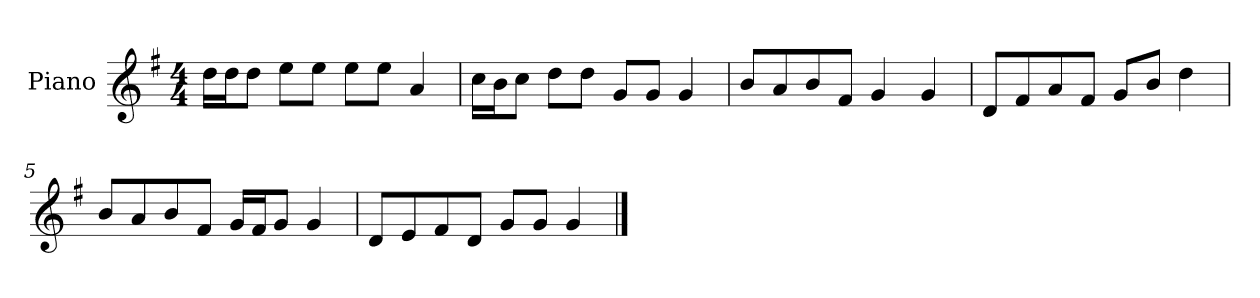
**kern
*part1
*staff1
*I"Piano
*I'P-no
*clefG2
*k[f#]
*M4/4
*MM90
=1
16dd\LL
16dd\J
8dd\J
8ee\L
8ee\J
8ee\L
8ee\J
4a/
=2
16cc\LL
16b\J
8cc\J
8dd\L
8dd\J
8g/L
8g/J
4g/
=3
8b/L
8a/
8b/
8f#/J
4g/
4g/
=4
8d/L
8f#/
8a/
8f#/J
8g/L
8b/J
4dd\
=5
8b/L
8a/
8b/
8f#/J
16g/LL
16f#/J
8g/J
4g/
!!LO:LB:g=z
=6
8d/L
8e/
8f#/
8d/J
8g/L
8g/J
4g/
==
*-
